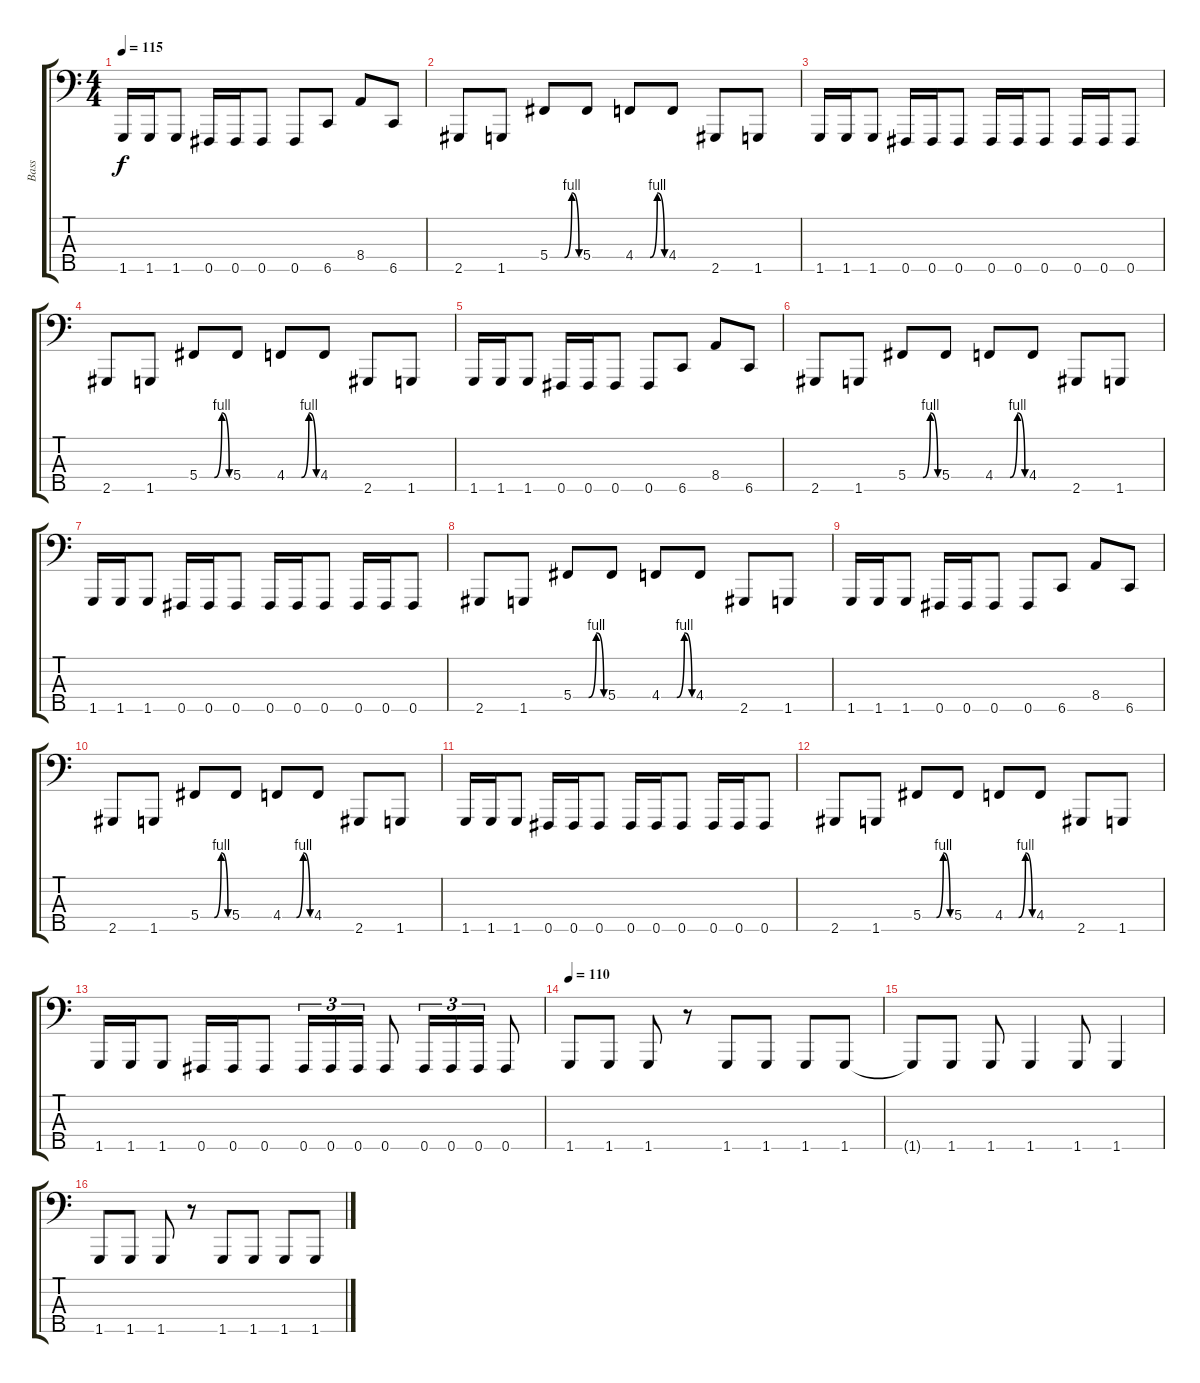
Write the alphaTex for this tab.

\track ("Bass" "Bass") {instrument electricbasspick}
\staff {score tabs}
\tuning (E2 B1 Gb1 Db1 Gb0) {hide}
\ts (4 4)
\tempo 115
\clef f4
\ks c
1.5.16{dy f} 1.5.16 1.5.8 0.5.16 0.5.16 0.5.8 0.5.8 6.5.8 8.4.8 6.5.8 |
2.5.8 1.5.8 5.4{be (custom 0 0 30 0 45 4 60 0)}.8 5.4.8 4.4{be (custom 0 0 30 0 45 4 60 0)}.8 4.4.8 2.5.8 1.5.8 |
1.5.16 1.5.16 1.5.8 0.5.16 0.5.16 0.5.8 0.5.16 0.5.16 0.5.8 0.5.16 0.5.16 0.5.8 |
2.5.8 1.5.8 5.4{be (custom 0 0 30 0 45 4 60 0)}.8 5.4.8 4.4{be (custom 0 0 30 0 45 4 60 0)}.8 4.4.8 2.5.8 1.5.8 |
1.5.16 1.5.16 1.5.8 0.5.16 0.5.16 0.5.8 0.5.8 6.5.8 8.4.8 6.5.8 |
2.5.8 1.5.8 5.4{be (custom 0 0 30 0 45 4 60 0)}.8 5.4.8 4.4{be (custom 0 0 30 0 45 4 60 0)}.8 4.4.8 2.5.8 1.5.8 |
1.5.16 1.5.16 1.5.8 0.5.16 0.5.16 0.5.8 0.5.16 0.5.16 0.5.8 0.5.16 0.5.16 0.5.8 |
2.5.8 1.5.8 5.4{be (custom 0 0 30 0 45 4 60 0)}.8 5.4.8 4.4{be (custom 0 0 30 0 45 4 60 0)}.8 4.4.8 2.5.8 1.5.8 |
1.5.16 1.5.16 1.5.8 0.5.16 0.5.16 0.5.8 0.5.8 6.5.8 8.4.8 6.5.8 |
2.5.8 1.5.8 5.4{be (custom 0 0 30 0 45 4 60 0)}.8 5.4.8 4.4{be (custom 0 0 30 0 45 4 60 0)}.8 4.4.8 2.5.8 1.5.8 |
1.5.16 1.5.16 1.5.8 0.5.16 0.5.16 0.5.8 0.5.16 0.5.16 0.5.8 0.5.16 0.5.16 0.5.8 |
2.5.8 1.5.8 5.4{be (custom 0 0 30 0 45 4 60 0)}.8 5.4.8 4.4{be (custom 0 0 30 0 45 4 60 0)}.8 4.4.8 2.5.8 1.5.8 |
1.5.16 1.5.16 1.5.8 0.5.16 0.5.16 0.5.8 0.5.16{tu (3 2)} 0.5.16{tu (3 2)} 0.5.16{tu (3 2)} 0.5.8 0.5.16{tu (3 2)} 0.5.16{tu (3 2)} 0.5.16{tu (3 2)} 0.5.8 |
\tempo 110
1.5.8 1.5.8 1.5.8 r.8 1.5.8 1.5.8 1.5.8 1.5.8 |
1.5{t}.8 1.5.8 1.5.8 1.5.4 1.5.8 1.5.4 |
1.5.8 1.5.8 1.5.8 r.8 1.5.8 1.5.8 1.5.8 1.5.8
